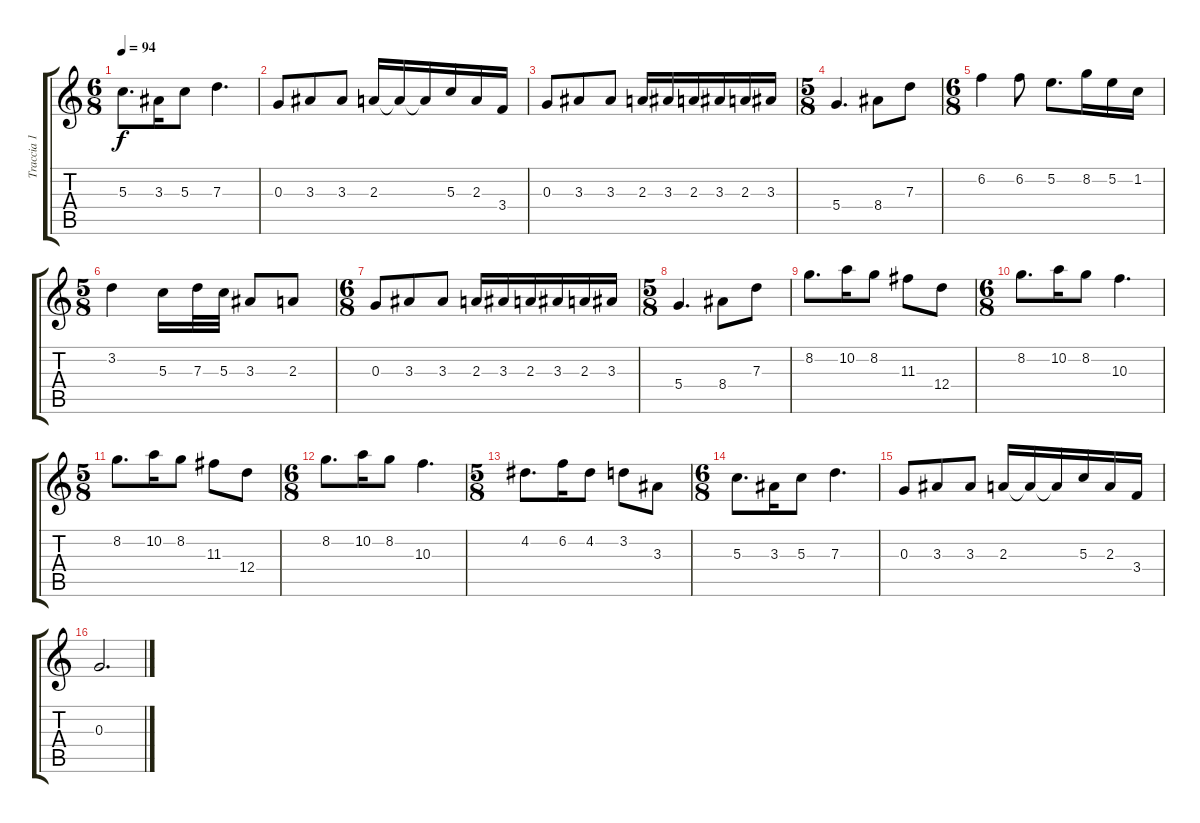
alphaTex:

\track ("Traccia 1" "Traccia 1") {instrument distortionguitar}
\staff {score tabs}
\tuning (E4 B3 G3 D3 A2 E2) {hide}
\ts (6 8)
\tempo 94
\clef g2
\ks c
5.3.8{d dy f} 3.3.16 5.3.8 7.3.4{d} |
0.3.8 3.3.8 3.3.8 2.3.16 2.3{t}.16 2.3{t}.16 5.3.16 2.3.16 3.4.16 |
0.3.8 3.3.8 3.3.8 2.3.16 3.3.16 2.3.16 3.3.16 2.3.16 3.3.16 |
\ts (5 8)
5.4.4{d} 8.4.8 7.3.8 |
\ts (6 8)
6.2.4 6.2.8 5.2.8{d} 8.2.16 5.2.16 1.2.16 |
\ts (5 8)
3.2.4 5.3.16 7.3.32 5.3.32 3.3.8 2.3.8 |
\ts (6 8)
0.3.8 3.3.8 3.3.8 2.3.16 3.3.16 2.3.16 3.3.16 2.3.16 3.3.16 |
\ts (5 8)
5.4.4{d} 8.4.8 7.3.8 |
8.2.8{d} 10.2.16 8.2.8 11.3.8 12.4.8 |
\ts (6 8)
8.2.8{d} 10.2.16 8.2.8 10.3.4{d} |
\ts (5 8)
8.2.8{d} 10.2.16 8.2.8 11.3.8 12.4.8 |
\ts (6 8)
8.2.8{d} 10.2.16 8.2.8 10.3.4{d} |
\ts (5 8)
4.2.8{d} 6.2.16 4.2.8 3.2.8 3.3.8 |
\ts (6 8)
5.3.8{d} 3.3.16 5.3.8 7.3.4{d} |
0.3.8 3.3.8 3.3.8 2.3.16 2.3{t}.16 2.3{t}.16 5.3.16 2.3.16 3.4.16 |
0.3.2{d}
